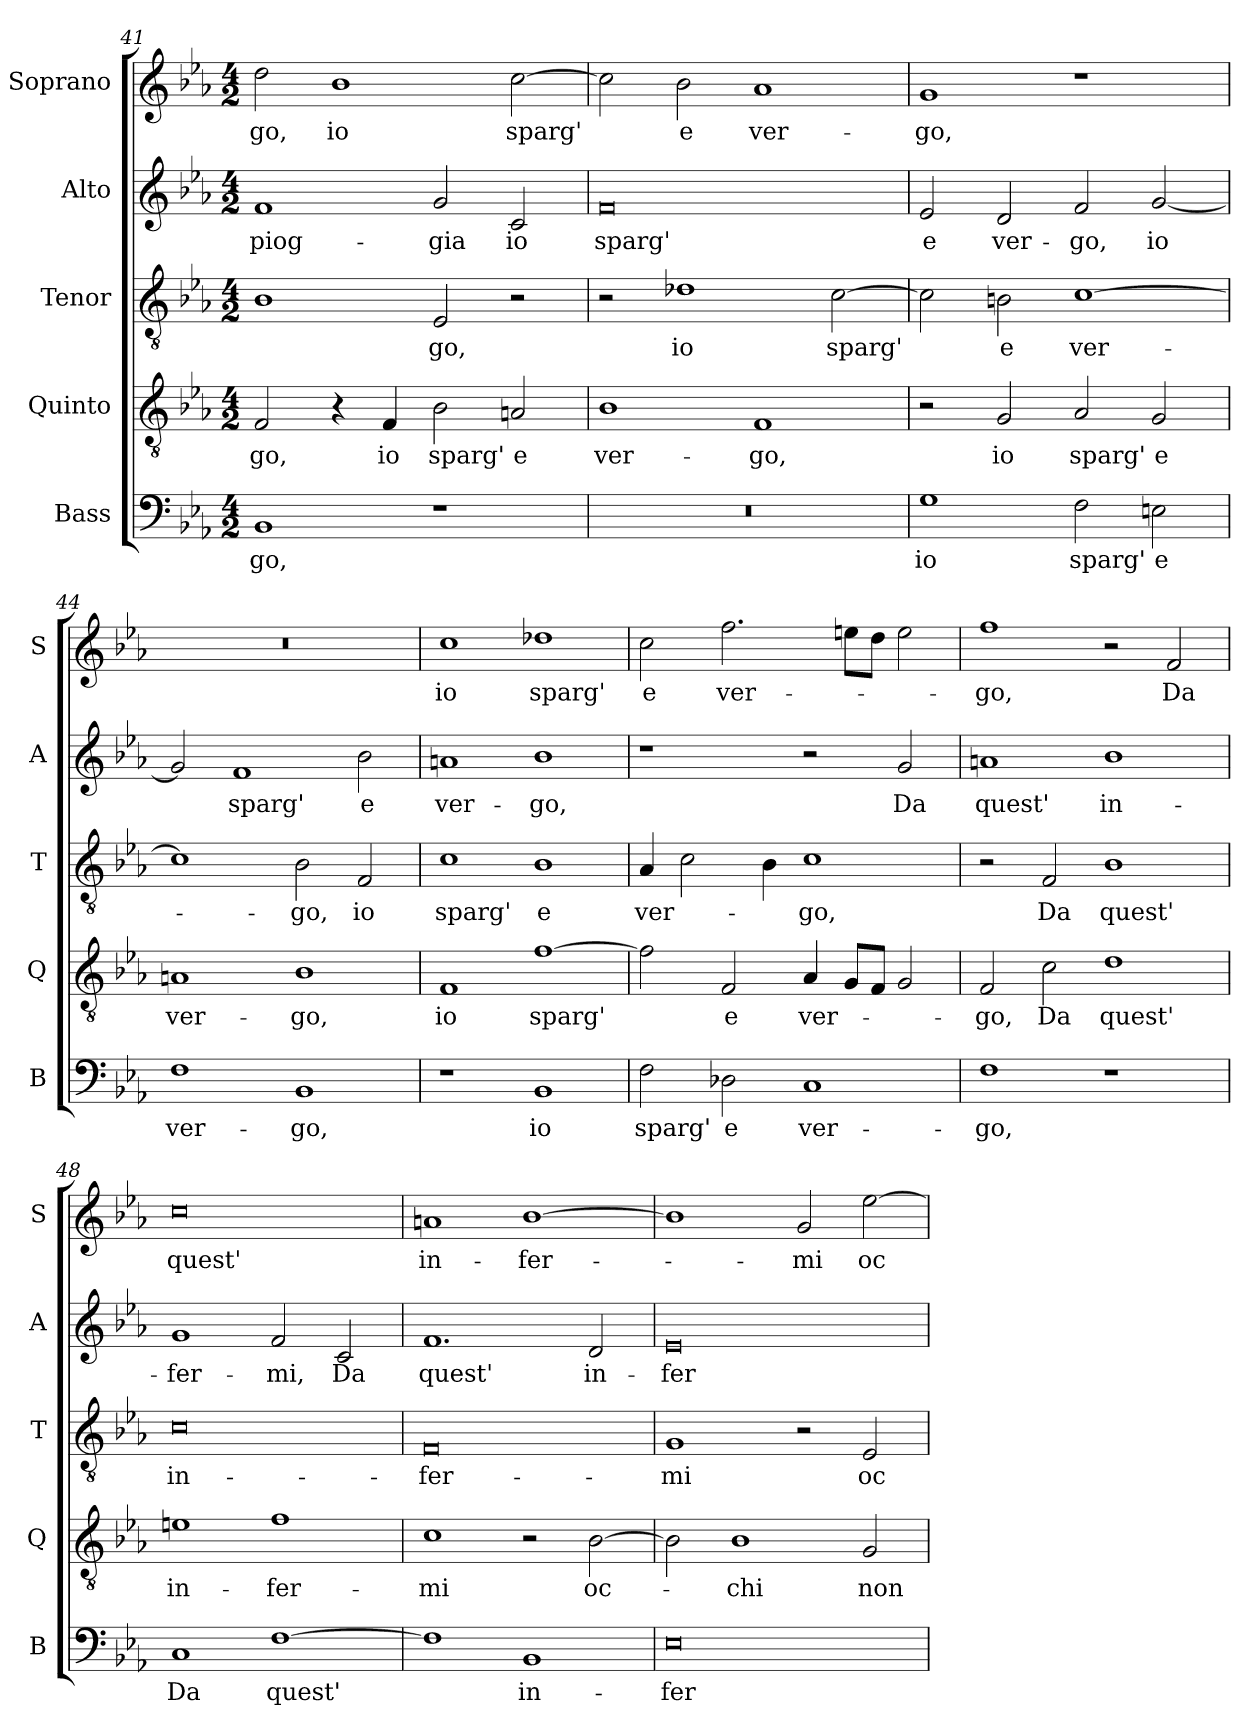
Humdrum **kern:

**kern	**text	**kern	**text	**kern	**text	**kern	**text	**kern	**text
*part5	*part5	*part4	*part4	*part3	*part3	*part2	*part2	*part1	*part1
*staff5	*staff5	*staff4	*staff4	*staff3	*staff3	*staff2	*staff2	*staff1	*staff1
*I"Bass	*	*I"Quinto	*	*I"Tenor	*	*I"Alto	*	*I"Soprano	*
*I'B	*	*I'Q	*	*I'T	*	*I'A	*	*I'S	*
!!LO:LB:g=z
*clefF4	*	*clefGv2	*	*clefGv2	*	*clefG2	*	*clefG2	*
*k[b-e-a-]	*	*k[b-e-a-]	*	*k[b-e-a-]	*	*k[b-e-a-]	*	*k[b-e-a-]	*
*E-:	*	*E-:	*	*E-:	*	*E-:	*	*E-:	*
*M4/2	*	*M4/2	*	*M4/2	*	*M4/2	*	*M4/2	*
=41	=41	=41	=41	=41	=41	=41	=41	=41	=41
!	!LO:LY:b	!	!LO:LY:b	!	!	!	!LO:LY:b	!	!LO:LY:b
1BB-	-go,	2F/	-go,	1B-	.	1f	piog-	2dd\	-go,
!	!	!	!	!	!	!	!	!	!LO:LY:b
.	.	4r	.	.	.	.	.	1b-	io
!	!	!	!LO:LY:b	!	!	!	!	!	!
.	.	4F/	io	.	.	.	.	.	.
!	!	!	!LO:LY:b	!	!LO:LY:b	!	!LO:LY:b	!	!
1r	.	2B-\	sparg'	2E-/	-go,	2g/	-gia	.	.
!	!	!	!LO:LY:b	!	!	!	!LO:LY:b	!	!LO:LY:b
.	.	2An/	e	2r	.	2c/	io	[2cc\	sparg'
=42	=42	=42	=42	=42	=42	=42	=42	=42	=42
!	!	!	!LO:LY:b	!	!	!	!LO:LY:b	!	!
0r	.	1B-	ver-	2r	.	0f	sparg'	2cc\]	.
!	!	!	!	!	!LO:LY:b	!	!	!	!LO:LY:b
.	.	.	.	1d-X	io	.	.	2b-\	e
!	!	!	!LO:LY:b	!	!	!	!	!	!LO:LY:b
.	.	1F	-go,	.	.	.	.	1a-	ver-
!	!	!	!	!	!LO:LY:b	!	!	!	!
.	.	.	.	[2c\	sparg'	.	.	.	.
=43	=43	=43	=43	=43	=43	=43	=43	=43	=43
!	!LO:LY:b	!	!	!	!	!	!LO:LY:b	!	!LO:LY:b
1G	io	2r	.	2c\]	.	2e-/	e	1g	-go,
!	!	!	!LO:LY:b	!	!LO:LY:b	!	!LO:LY:b	!	!
.	.	2G/	io	2Bn\	e	2d/	ver-	.	.
!	!LO:LY:b	!	!LO:LY:b	!	!LO:LY:b	!	!LO:LY:b	!	!
2F\	sparg'	2A-/	sparg'	[1c	ver-	2f/	-go,	1r	.
!	!LO:LY:b	!	!LO:LY:b	!	!	!	!LO:LY:b	!	!
2En\	e	2G/	e	.	.	[2g/	io	.	.
=44	=44	=44	=44	=44	=44	=44	=44	=44	=44
!	!LO:LY:b	!	!LO:LY:b	!	!	!	!	!	!
1F	ver-	1An	ver-	1c]	.	2g/]	.	0r	.
!	!	!	!	!	!	!	!LO:LY:b	!	!
.	.	.	.	.	.	1f	sparg'	.	.
!	!LO:LY:b	!	!LO:LY:b	!	!LO:LY:b	!	!	!	!
1BB-	-go,	1B-	-go,	2B-\	-go,	.	.	.	.
!	!	!	!	!	!LO:LY:b	!	!LO:LY:b	!	!
.	.	.	.	2F/	io	2b-\	e	.	.
!!LO:PB:g=z
=45	=45	=45	=45	=45	=45	=45	=45	=45	=45
!	!	!	!LO:LY:b	!	!LO:LY:b	!	!LO:LY:b	!	!LO:LY:b
1r	.	1F	io	1c	sparg'	1an	ver-	1cc	io
!	!LO:LY:b	!	!LO:LY:b	!	!LO:LY:b	!	!LO:LY:b	!	!LO:LY:b
1BB-	io	[1f	sparg'	1B-	e	1b-	-go,	1dd-X	sparg'
=46	=46	=46	=46	=46	=46	=46	=46	=46	=46
!	!LO:LY:b	!	!	!	!LO:LY:b	!	!	!	!LO:LY:b
2F\	sparg'	2f\]	.	4A-/	ver-	1r	.	2cc\	e
.	.	.	.	2c\	.	.	.	.	.
!	!LO:LY:b	!	!LO:LY:b	!	!	!	!	!	!LO:LY:b
2D-X\	e	2F/	e	.	.	.	.	2.ff\	ver-
.	.	.	.	4B-\	.	.	.	.	.
!	!LO:LY:b	!	!LO:LY:b	!	!LO:LY:b	!	!	!	!
1C	ver-	4A-/	ver-	1c	-go,	2r	.	.	.
.	.	8G/L	.	.	.	.	.	8een\L	.
.	.	8F/J	.	.	.	.	.	8dd\J	.
!	!	!	!	!	!	!	!LO:LY:b	!	!
.	.	2G/	.	.	.	2g/	Da	2ee\	.
=47	=47	=47	=47	=47	=47	=47	=47	=47	=47
!	!LO:LY:b	!	!LO:LY:b	!	!	!	!LO:LY:b	!	!LO:LY:b
1F	-go,	2F/	-go,	2r	.	1an	quest'	1ff	-go,
!	!	!	!LO:LY:b	!	!LO:LY:b	!	!	!	!
.	.	2c\	Da	2F/	Da	.	.	.	.
!	!	!	!LO:LY:b	!	!LO:LY:b	!	!LO:LY:b	!	!
1r	.	1d	quest'	1B-	quest'	1b-	in-	2r	.
!	!	!	!	!	!	!	!	!	!LO:LY:b
.	.	.	.	.	.	.	.	2f/	Da
=48	=48	=48	=48	=48	=48	=48	=48	=48	=48
!	!LO:LY:b	!	!LO:LY:b	!	!LO:LY:b	!	!LO:LY:b	!	!LO:LY:b
1C	Da	1en	in-	0c	in-	1g	-fer-	0cc	quest'
!	!LO:LY:b	!	!LO:LY:b	!	!	!	!LO:LY:b	!	!
[1F	quest'	1f	-fer-	.	.	2f/	-mi,	.	.
!	!	!	!	!	!	!	!LO:LY:b	!	!
.	.	.	.	.	.	2c/	Da	.	.
!!LO:LB:g=z
=49	=49	=49	=49	=49	=49	=49	=49	=49	=49
!	!	!	!LO:LY:b	!	!LO:LY:b	!	!LO:LY:b	!	!LO:LY:b
1F]	.	1c	-mi	0F	-fer-	1.f	quest'	1an	in-
!	!LO:LY:b	!	!	!	!	!	!	!	!LO:LY:b
1BB-	in-	2r	.	.	.	.	.	[1b-	-fer-
!	!	!	!LO:LY:b	!	!	!	!LO:LY:b	!	!
.	.	[2B-\	oc-	.	.	2d/	in-	.	.
=50	=50	=50	=50	=50	=50	=50	=50	=50	=50
!	!LO:LY:b	!	!	!	!LO:LY:b	!	!LO:LY:b	!	!
0E-	-fer-	2B-\]	.	1G	-mi	0e-	-fer-	1b-]	.
!	!	!	!LO:LY:b	!	!	!	!	!	!
.	.	1B-	-chi	.	.	.	.	.	.
!	!	!	!	!	!	!	!	!	!LO:LY:b
.	.	.	.	2r	.	.	.	2g/	-mi
!	!	!	!LO:LY:b	!	!LO:LY:b	!	!	!	!LO:LY:b
.	.	2G/	non	2E-/	oc-	.	.	[2ee-\	oc-
=	=	=	=	=	=	=	=	=	=
*-	*-	*-	*-	*-	*-	*-	*-	*-	*-
